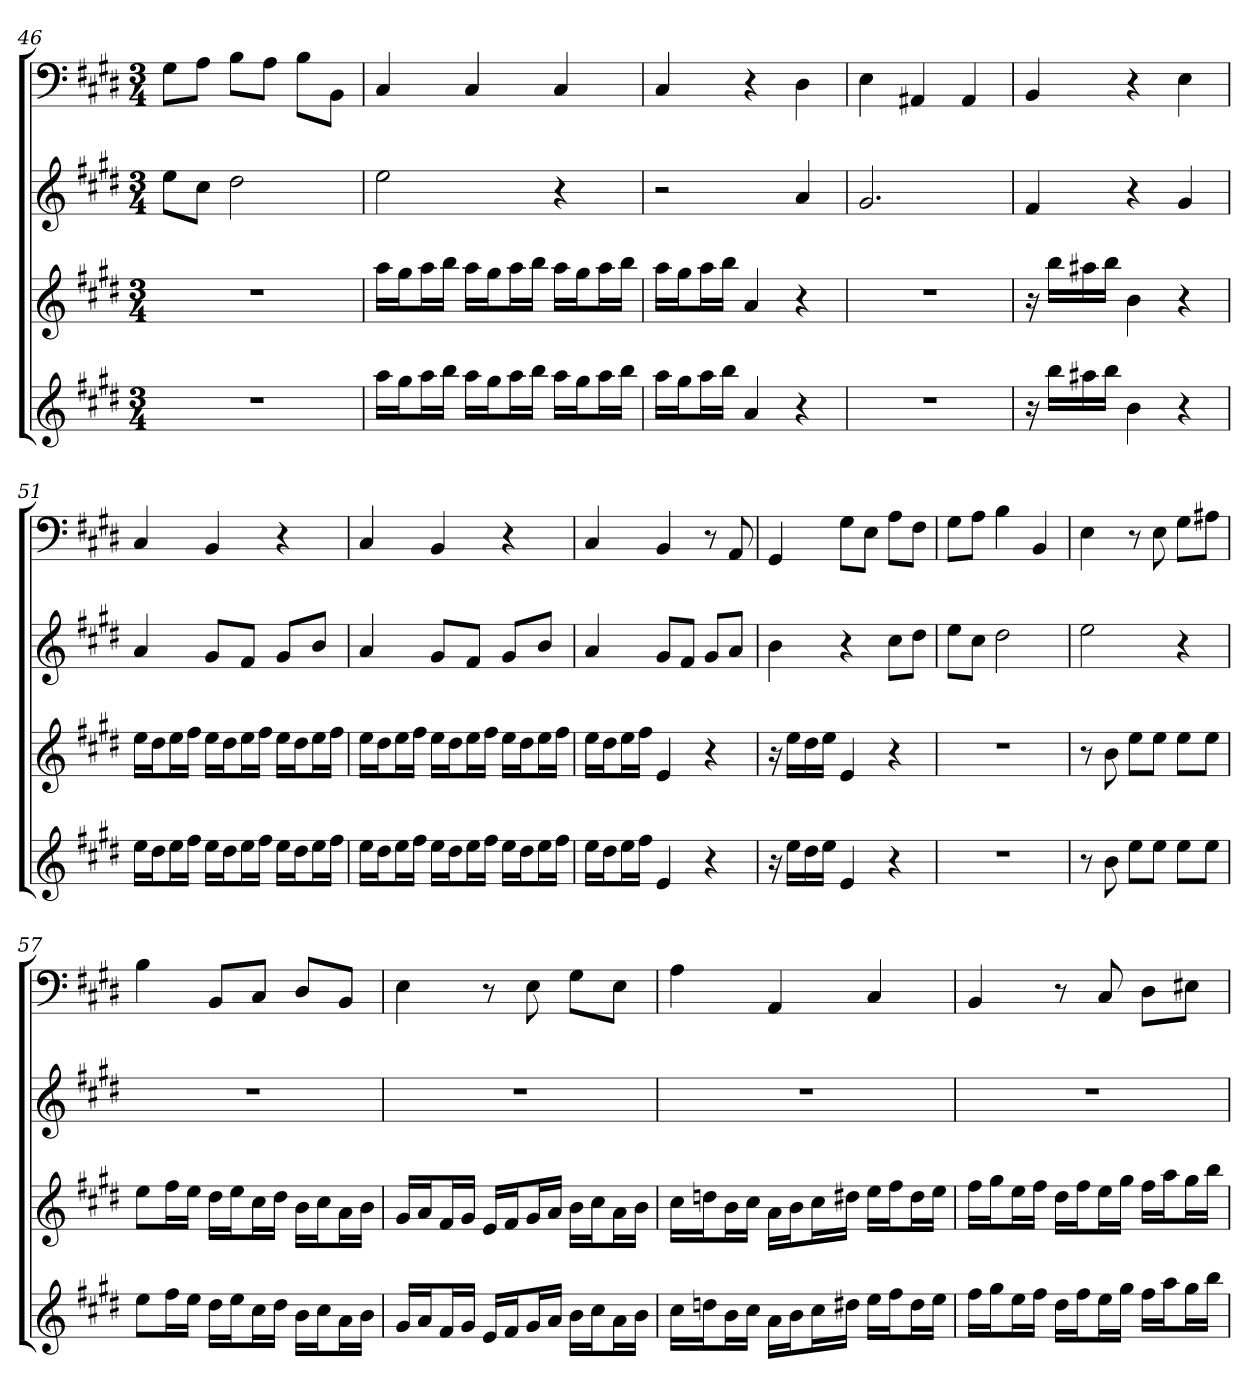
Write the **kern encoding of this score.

**kern	**kern	**kern	**kern
*part4	*part3	*part2	*part1
*staff4	*staff3	*staff2	*staff1
*	*	*	*clefF4
*k[f#c#g#d#]	*k[f#c#g#d#]	*k[f#c#g#d#]	*k[f#c#g#d#]
*E:	*E:	*E:	*E:
*M3/4	*M3/4	*M3/4	*M3/4
=46	=46	=46	=46
2.r	2.r	8eeL	8G#\L
.	.	8cc#J	8A\J
.	.	2dd#	8B\L
.	.	.	8A\J
.	.	.	8B\L
.	.	.	8BB\J
=47	=47	=47	=47
16aaLL	16aaLL	2ee	4C#
16gg#J	16gg#J	.	.
16aaL	16aaL	.	.
16bbJJ	16bbJJ	.	.
16aaLL	16aaLL	.	4C#
16gg#J	16gg#J	.	.
16aaL	16aaL	.	.
16bbJJ	16bbJJ	.	.
16aaLL	16aaLL	4r	4C#
16gg#J	16gg#J	.	.
16aaL	16aaL	.	.
16bbJJ	16bbJJ	.	.
=48	=48	=48	=48
16aaLL	16aaLL	2r	4C#
16gg#J	16gg#J	.	.
16aaL	16aaL	.	.
16bbJJ	16bbJJ	.	.
4a	4a	.	4r
4r	4r	4a	4D#
=49	=49	=49	=49
2.r	2.r	2.g#	4E
.	.	.	4AA#X
.	.	.	4AA#
=50	=50	=50	=50
16r	16r	4f#	4BB
16bbLL	16bbLL	.	.
16aa#X	16aa#X	.	.
16bbJJ	16bbJJ	.	.
4b	4b	4r	4r
4r	4r	4g#	4E
=51	=51	=51	=51
16eeLL	16eeLL	4a	4C#
16dd#J	16dd#J	.	.
16eeL	16eeL	.	.
16ff#JJ	16ff#JJ	.	.
16eeLL	16eeLL	8g#L	4BB
16dd#J	16dd#J	.	.
16eeL	16eeL	8f#J	.
16ff#JJ	16ff#JJ	.	.
16eeLL	16eeLL	8g#L	4r
16dd#J	16dd#J	.	.
16eeL	16eeL	8bJ	.
16ff#JJ	16ff#JJ	.	.
=52	=52	=52	=52
16eeLL	16eeLL	4a	4C#
16dd#J	16dd#J	.	.
16eeL	16eeL	.	.
16ff#JJ	16ff#JJ	.	.
16eeLL	16eeLL	8g#L	4BB
16dd#J	16dd#J	.	.
16eeL	16eeL	8f#J	.
16ff#JJ	16ff#JJ	.	.
16eeLL	16eeLL	8g#L	4r
16dd#J	16dd#J	.	.
16eeL	16eeL	8bJ	.
16ff#JJ	16ff#JJ	.	.
=53	=53	=53	=53
16eeLL	16eeLL	4a	4C#
16dd#J	16dd#J	.	.
16eeL	16eeL	.	.
16ff#JJ	16ff#JJ	.	.
4e	4e	8g#L	4BB
.	.	8f#J	.
4r	4r	8g#L	8r
.	.	8aJ	8AA
=54	=54	=54	=54
16r	16r	4b	4GG#
16eeLL	16eeLL	.	.
16dd#	16dd#	.	.
16eeJJ	16eeJJ	.	.
4e	4e	4r	8G#\L
.	.	.	8E\J
4r	4r	8cc#L	8A\L
.	.	8dd#J	8F#\J
=55	=55	=55	=55
2.r	2.r	8eeL	8G#\L
.	.	8cc#J	8A\J
.	.	2dd#	4B
.	.	.	4BB
=56	=56	=56	=56
8r	8r	2ee	4E
8b	8b	.	.
8eeL	8eeL	.	8r
8eeJ	8eeJ	.	8E
8eeL	8eeL	4r	8G#\L
8eeJ	8eeJ	.	8A#X\J
=57	=57	=57	=57
8eeL	8eeL	2.r	4B
16ff#L	16ff#L	.	.
16eeJJ	16eeJJ	.	.
16dd#LL	16dd#LL	.	8BB/L
16eeJ	16eeJ	.	.
16cc#L	16cc#L	.	8C#/J
16dd#JJ	16dd#JJ	.	.
16bLL	16bLL	.	8D#/L
16cc#J	16cc#J	.	.
16aL	16aL	.	8BB/J
16bJJ	16bJJ	.	.
=58	=58	=58	=58
16g#LL	16g#LL	2.r	4E
16aJ	16aJ	.	.
16f#L	16f#L	.	.
16g#JJ	16g#JJ	.	.
16eLL	16eLL	.	8r
16f#J	16f#J	.	.
16g#L	16g#L	.	8E
16aJJ	16aJJ	.	.
16bLL	16bLL	.	8G#\L
16cc#J	16cc#J	.	.
16aL	16aL	.	8E\J
16bJJ	16bJJ	.	.
=59	=59	=59	=59
16cc#LL	16cc#LL	2.r	4A
16ddnJ	16ddnJ	.	.
16bL	16bL	.	.
16cc#JJ	16cc#JJ	.	.
16aLL	16aLL	.	4AA
16bJ	16bJ	.	.
16cc#L	16cc#L	.	.
16dd#XJJ	16dd#XJJ	.	.
16eeLL	16eeLL	.	4C#
16ff#J	16ff#J	.	.
16dd#L	16dd#L	.	.
16eeJJ	16eeJJ	.	.
=60	=60	=60	=60
16ff#LL	16ff#LL	2.r	4BB
16gg#J	16gg#J	.	.
16eeL	16eeL	.	.
16ff#JJ	16ff#JJ	.	.
16dd#LL	16dd#LL	.	8r
16ff#J	16ff#J	.	.
16eeL	16eeL	.	8C#
16gg#JJ	16gg#JJ	.	.
16ff#LL	16ff#LL	.	8D#\L
16aaJ	16aaJ	.	.
16gg#L	16gg#L	.	8E#X\J
16bbJJ	16bbJJ	.	.
=	=	=	=
*-	*-	*-	*-
